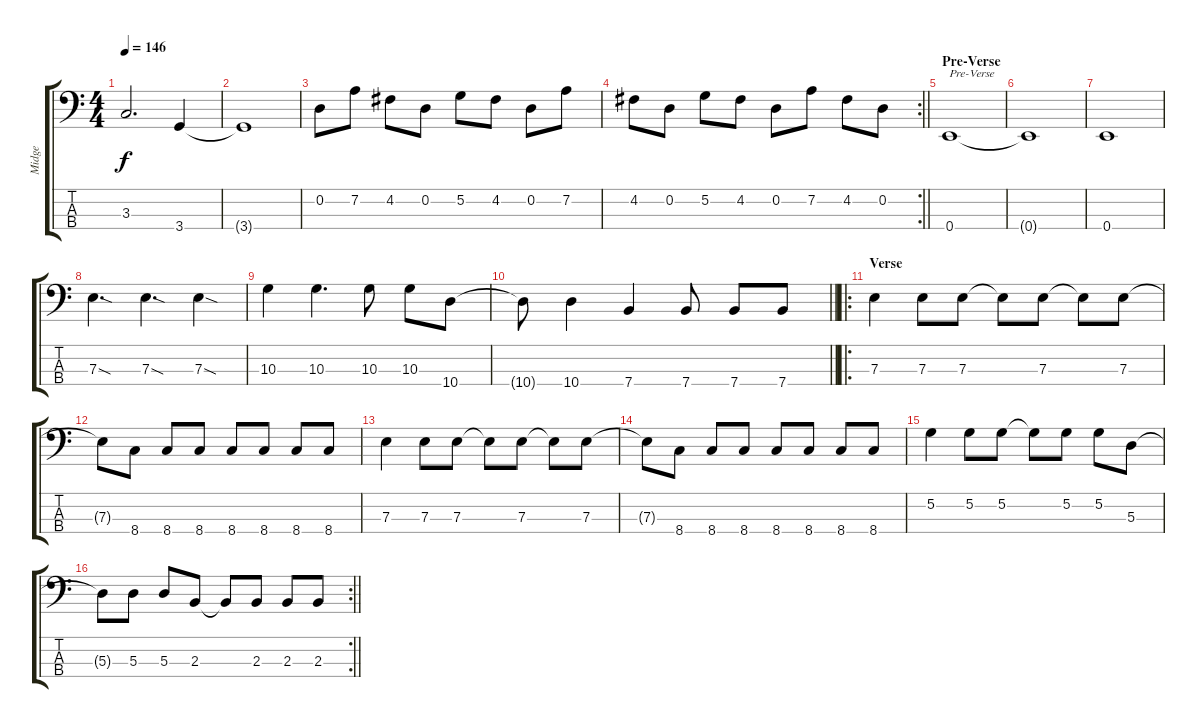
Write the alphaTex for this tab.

\track ("Midge" "Midge") {instrument electricbassfinger}
\staff {score tabs}
\tuning (G2 D2 A1 E1) {hide}
\ts (4 4)
\tempo 146
\clef f4
\ks c
3.3.2{d dy f} 3.4.4 |
3.4{t}.1 |
0.2.8 7.2.8 4.2.8 0.2.8 5.2.8 4.2.8 0.2.8 7.2.8 |
\rc 2
\barLineRight lightlight
4.2.8 0.2.8 5.2.8 4.2.8 0.2.8 7.2.8 4.2.8 0.2.8 |
\section ("" "Pre-Verse")
0.4.1{txt "Pre-Verse"} |
0.4{t}.1 |
0.4.1 |
7.3{sod}.4{d} 7.3{sod}.4{d} 7.3{sod}.4 |
10.3.4 10.3.4{d} 10.3.8 10.3.8 10.4.8 |
\barLineRight lightlight
10.4{t}.8 10.4.4 7.4.4 7.4.8 7.4.8 7.4.8 |
\ro
\section ("" "Verse")
7.3.4 7.3.8 7.3.8 7.3{t}.8 7.3.8 7.3{t}.8 7.3.8 |
7.3{t}.8 8.4.8 8.4.8 8.4.8 8.4.8 8.4.8 8.4.8 8.4.8 |
7.3.4 7.3.8 7.3.8 7.3{t}.8 7.3.8 7.3{t}.8 7.3.8 |
7.3{t}.8 8.4.8 8.4.8 8.4.8 8.4.8 8.4.8 8.4.8 8.4.8 |
5.2.4 5.2.8 5.2.8 5.2{t}.8 5.2.8 5.2.8 5.3.8 |
\rc 2
\barLineRight lightlight
5.3{t}.8 5.3.8 5.3.8 2.3.8 2.3{t}.8 2.3.8 2.3.8 2.3.8
